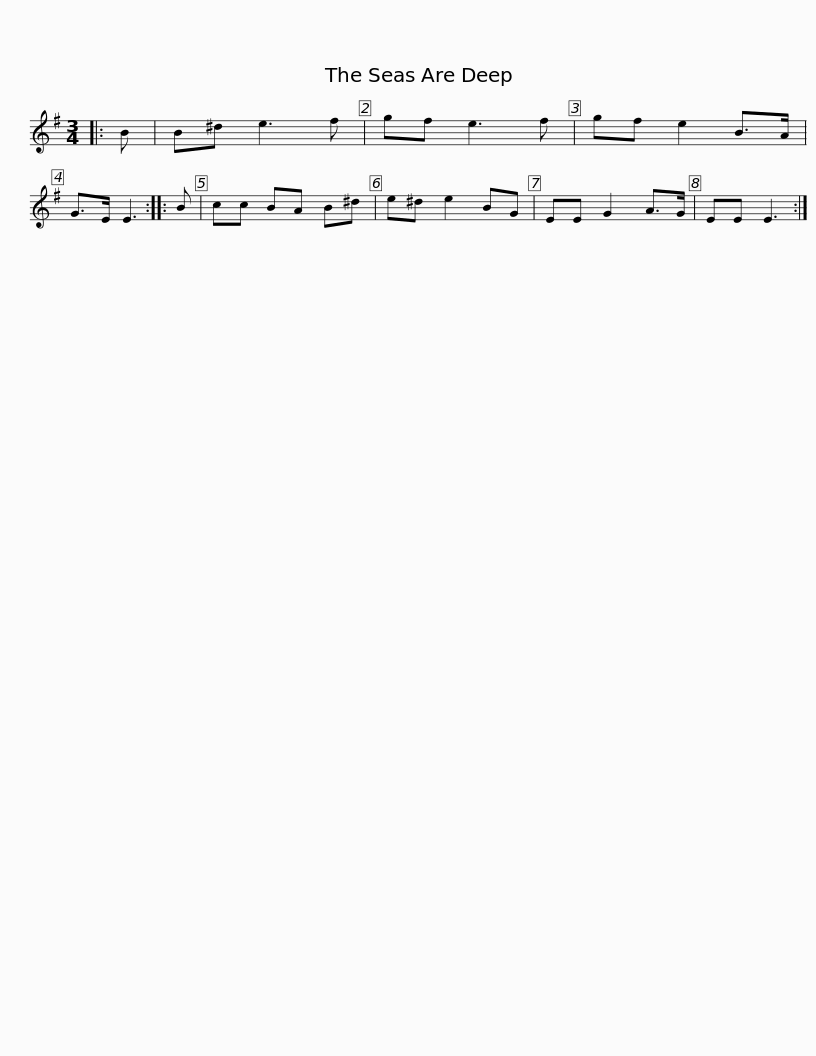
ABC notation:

X:1
L:1/8
M:3/4
I:linebreak $
K:Emin
V:1 treble
V:1
|: B | B^d e3 f | gf e3 f | gf e2 B>A | G>E E3 :: %5
 B | cc BA B^d | e^d e2 BG | EE G2 A>G |$ EE E3 :| %10
